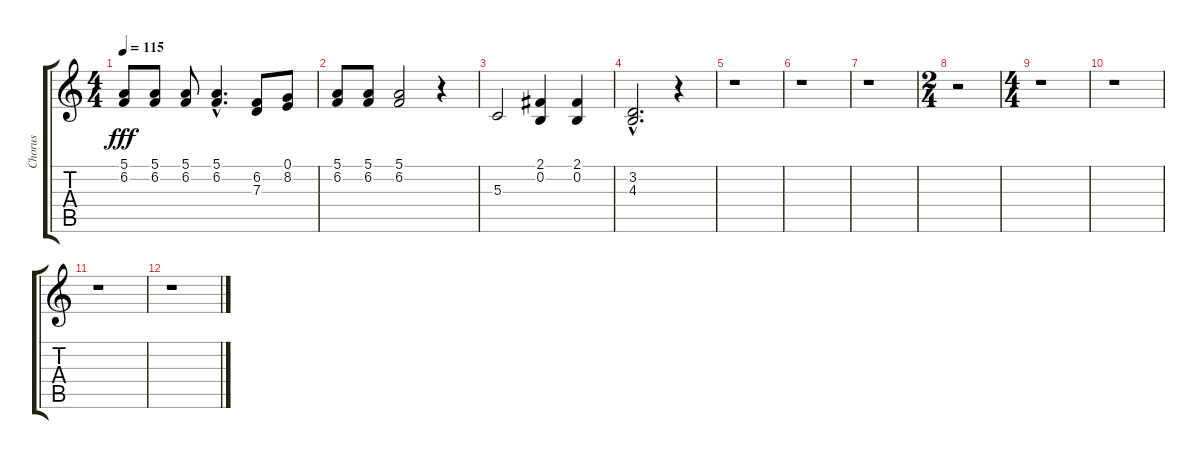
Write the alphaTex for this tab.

\track ("Chorus" "Chorus") {instrument clarinet}
\staff {score tabs}
\tuning (E4 B3 G3 D3 A2 E2) {hide}
\ts (4 4)
\tempo 115
\clef g2
\ks c
(5.1 6.2).8{dy fff} (5.1 6.2).8 (5.1 6.2).8 (5.1{hac} 6.2{hac}).4{d} (6.2 7.3).8 (0.1 8.2).8 |
(5.1 6.2).8 (5.1 6.2).8 (5.1 6.2).2 r.4 |
5.3.2 (2.1 0.2).4 (2.1 0.2).4 |
(3.2{hac} 4.3{hac}).2{d} r.4 |
r.1 |
r.1 |
r.1 |
\ts (2 4)
r.2 |
\ts (4 4)
r.1 |
r.1 |
r.1 |
r.1
